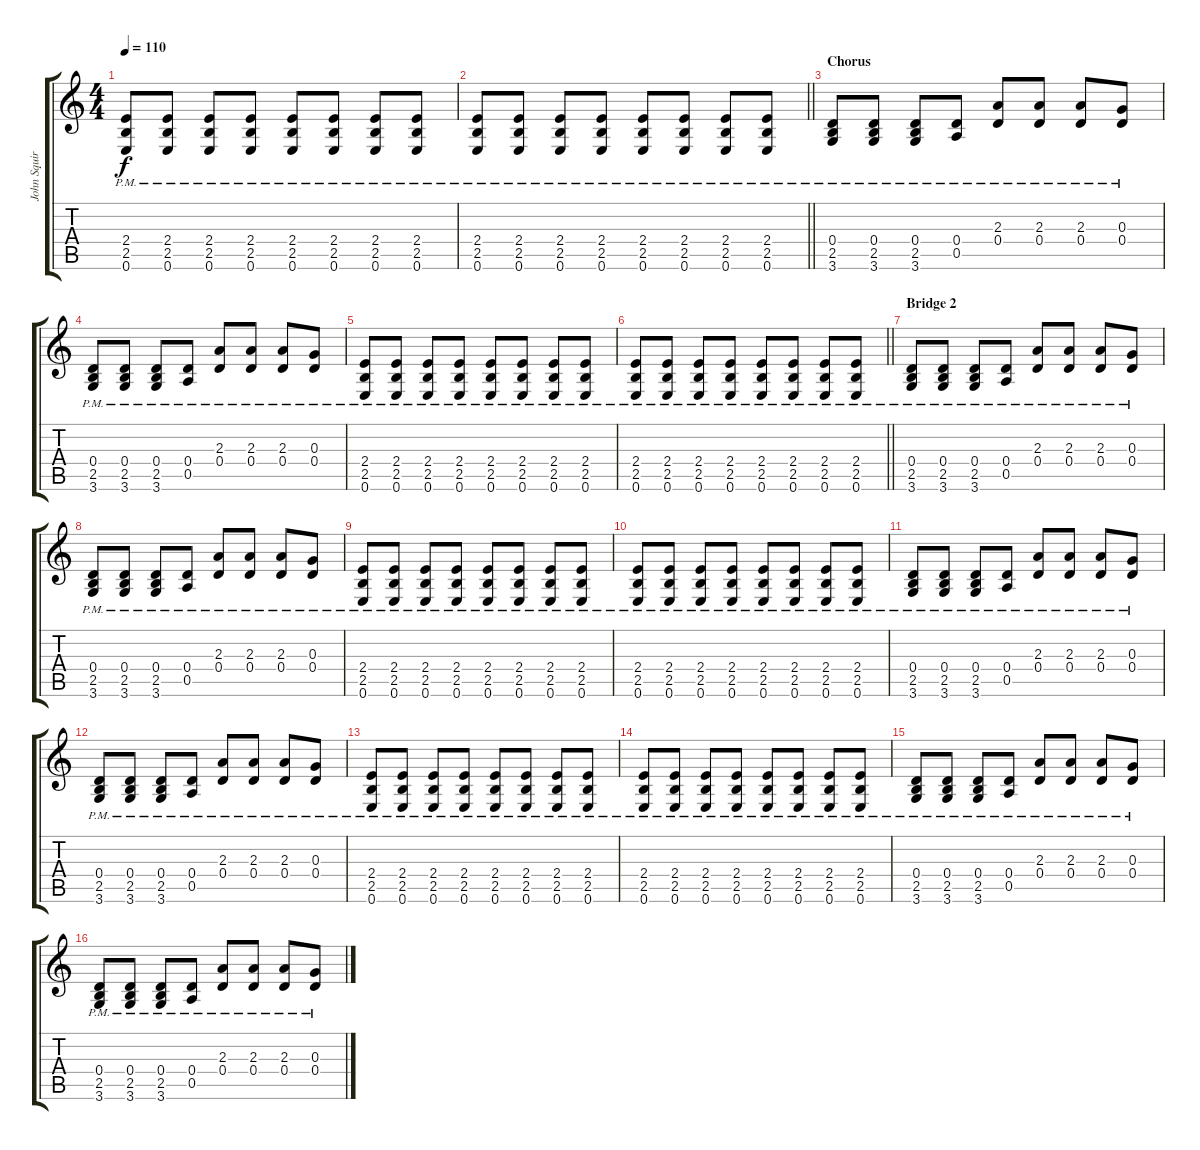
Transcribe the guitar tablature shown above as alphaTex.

\track ("John Squire" "John Squir") {instrument electricguitarjazz}
\staff {score tabs}
\tuning (E4 B3 G3 D3 A2 E2) {hide}
\ts (4 4)
\tempo 110
\clef g2
\ks c
(2.4{pm} 2.5{pm} 0.6{pm}).8{dy f} (2.4{pm} 2.5{pm} 0.6{pm}).8 (2.4{pm} 2.5{pm} 0.6{pm}).8 (2.4{pm} 2.5{pm} 0.6{pm}).8 (2.4{pm} 2.5{pm} 0.6{pm}).8 (2.4{pm} 2.5{pm} 0.6{pm}).8 (2.4{pm} 2.5{pm} 0.6{pm}).8 (2.4{pm} 2.5{pm} 0.6{pm}).8 |
\barLineRight lightlight
(2.4{pm} 2.5{pm} 0.6{pm}).8 (2.4{pm} 2.5{pm} 0.6{pm}).8 (2.4{pm} 2.5{pm} 0.6{pm}).8 (2.4{pm} 2.5{pm} 0.6{pm}).8 (2.4{pm} 2.5{pm} 0.6{pm}).8 (2.4{pm} 2.5{pm} 0.6{pm}).8 (2.4{pm} 2.5{pm} 0.6{pm}).8 (2.4{pm} 2.5{pm} 0.6{pm}).8 |
\section ("" "Chorus")
(0.4{pm} 2.5{pm} 3.6{pm}).8 (0.4{pm} 2.5{pm} 3.6{pm}).8 (0.4{pm} 2.5{pm} 3.6{pm}).8 (0.4{pm} 0.5{pm}).8 (2.3{pm} 0.4{pm}).8 (2.3{pm} 0.4{pm}).8 (2.3{pm} 0.4{pm}).8 (0.3{pm} 0.4{pm}).8 |
(0.4{pm} 2.5{pm} 3.6{pm}).8 (0.4{pm} 2.5{pm} 3.6{pm}).8 (0.4{pm} 2.5{pm} 3.6{pm}).8 (0.4{pm} 0.5{pm}).8 (2.3{pm} 0.4{pm}).8 (2.3{pm} 0.4{pm}).8 (2.3{pm} 0.4{pm}).8 (0.3{pm} 0.4{pm}).8 |
(2.4{pm} 2.5{pm} 0.6{pm}).8 (2.4{pm} 2.5{pm} 0.6{pm}).8 (2.4{pm} 2.5{pm} 0.6{pm}).8 (2.4{pm} 2.5{pm} 0.6{pm}).8 (2.4{pm} 2.5{pm} 0.6{pm}).8 (2.4{pm} 2.5{pm} 0.6{pm}).8 (2.4{pm} 2.5{pm} 0.6{pm}).8 (2.4{pm} 2.5{pm} 0.6{pm}).8 |
\barLineRight lightlight
(2.4{pm} 2.5{pm} 0.6{pm}).8 (2.4{pm} 2.5{pm} 0.6{pm}).8 (2.4{pm} 2.5{pm} 0.6{pm}).8 (2.4{pm} 2.5{pm} 0.6{pm}).8 (2.4{pm} 2.5{pm} 0.6{pm}).8 (2.4{pm} 2.5{pm} 0.6{pm}).8 (2.4{pm} 2.5{pm} 0.6{pm}).8 (2.4{pm} 2.5{pm} 0.6{pm}).8 |
\section ("" "Bridge 2")
(0.4{pm} 2.5{pm} 3.6{pm}).8 (0.4{pm} 2.5{pm} 3.6{pm}).8 (0.4{pm} 2.5{pm} 3.6{pm}).8 (0.4{pm} 0.5{pm}).8 (2.3{pm} 0.4{pm}).8 (2.3{pm} 0.4{pm}).8 (2.3{pm} 0.4{pm}).8 (0.3{pm} 0.4{pm}).8 |
(0.4{pm} 2.5{pm} 3.6{pm}).8 (0.4{pm} 2.5{pm} 3.6{pm}).8 (0.4{pm} 2.5{pm} 3.6{pm}).8 (0.4{pm} 0.5{pm}).8 (2.3{pm} 0.4{pm}).8 (2.3{pm} 0.4{pm}).8 (2.3{pm} 0.4{pm}).8 (0.3{pm} 0.4{pm}).8 |
(2.4{pm} 2.5{pm} 0.6{pm}).8 (2.4{pm} 2.5{pm} 0.6{pm}).8 (2.4{pm} 2.5{pm} 0.6{pm}).8 (2.4{pm} 2.5{pm} 0.6{pm}).8 (2.4{pm} 2.5{pm} 0.6{pm}).8 (2.4{pm} 2.5{pm} 0.6{pm}).8 (2.4{pm} 2.5{pm} 0.6{pm}).8 (2.4{pm} 2.5{pm} 0.6{pm}).8 |
(2.4{pm} 2.5{pm} 0.6{pm}).8 (2.4{pm} 2.5{pm} 0.6{pm}).8 (2.4{pm} 2.5{pm} 0.6{pm}).8 (2.4{pm} 2.5{pm} 0.6{pm}).8 (2.4{pm} 2.5{pm} 0.6{pm}).8 (2.4{pm} 2.5{pm} 0.6{pm}).8 (2.4{pm} 2.5{pm} 0.6{pm}).8 (2.4{pm} 2.5{pm} 0.6{pm}).8 |
(0.4{pm} 2.5{pm} 3.6{pm}).8 (0.4{pm} 2.5{pm} 3.6{pm}).8 (0.4{pm} 2.5{pm} 3.6{pm}).8 (0.4{pm} 0.5{pm}).8 (2.3{pm} 0.4{pm}).8 (2.3{pm} 0.4{pm}).8 (2.3{pm} 0.4{pm}).8 (0.3{pm} 0.4{pm}).8 |
(0.4{pm} 2.5{pm} 3.6{pm}).8 (0.4{pm} 2.5{pm} 3.6{pm}).8 (0.4{pm} 2.5{pm} 3.6{pm}).8 (0.4{pm} 0.5{pm}).8 (2.3{pm} 0.4{pm}).8 (2.3{pm} 0.4{pm}).8 (2.3{pm} 0.4{pm}).8 (0.3{pm} 0.4{pm}).8 |
(2.4{pm} 2.5{pm} 0.6{pm}).8 (2.4{pm} 2.5{pm} 0.6{pm}).8 (2.4{pm} 2.5{pm} 0.6{pm}).8 (2.4{pm} 2.5{pm} 0.6{pm}).8 (2.4{pm} 2.5{pm} 0.6{pm}).8 (2.4{pm} 2.5{pm} 0.6{pm}).8 (2.4{pm} 2.5{pm} 0.6{pm}).8 (2.4{pm} 2.5{pm} 0.6{pm}).8 |
(2.4{pm} 2.5{pm} 0.6{pm}).8 (2.4{pm} 2.5{pm} 0.6{pm}).8 (2.4{pm} 2.5{pm} 0.6{pm}).8 (2.4{pm} 2.5{pm} 0.6{pm}).8 (2.4{pm} 2.5{pm} 0.6{pm}).8 (2.4{pm} 2.5{pm} 0.6{pm}).8 (2.4{pm} 2.5{pm} 0.6{pm}).8 (2.4{pm} 2.5{pm} 0.6{pm}).8 |
(0.4{pm} 2.5{pm} 3.6{pm}).8 (0.4{pm} 2.5{pm} 3.6{pm}).8 (0.4{pm} 2.5{pm} 3.6{pm}).8 (0.4{pm} 0.5{pm}).8 (2.3{pm} 0.4{pm}).8 (2.3{pm} 0.4{pm}).8 (2.3{pm} 0.4{pm}).8 (0.3{pm} 0.4{pm}).8 |
(0.4{pm} 2.5{pm} 3.6{pm}).8 (0.4{pm} 2.5{pm} 3.6{pm}).8 (0.4{pm} 2.5{pm} 3.6{pm}).8 (0.4{pm} 0.5{pm}).8 (2.3{pm} 0.4{pm}).8 (2.3{pm} 0.4{pm}).8 (2.3{pm} 0.4{pm}).8 (0.3{pm} 0.4{pm}).8
